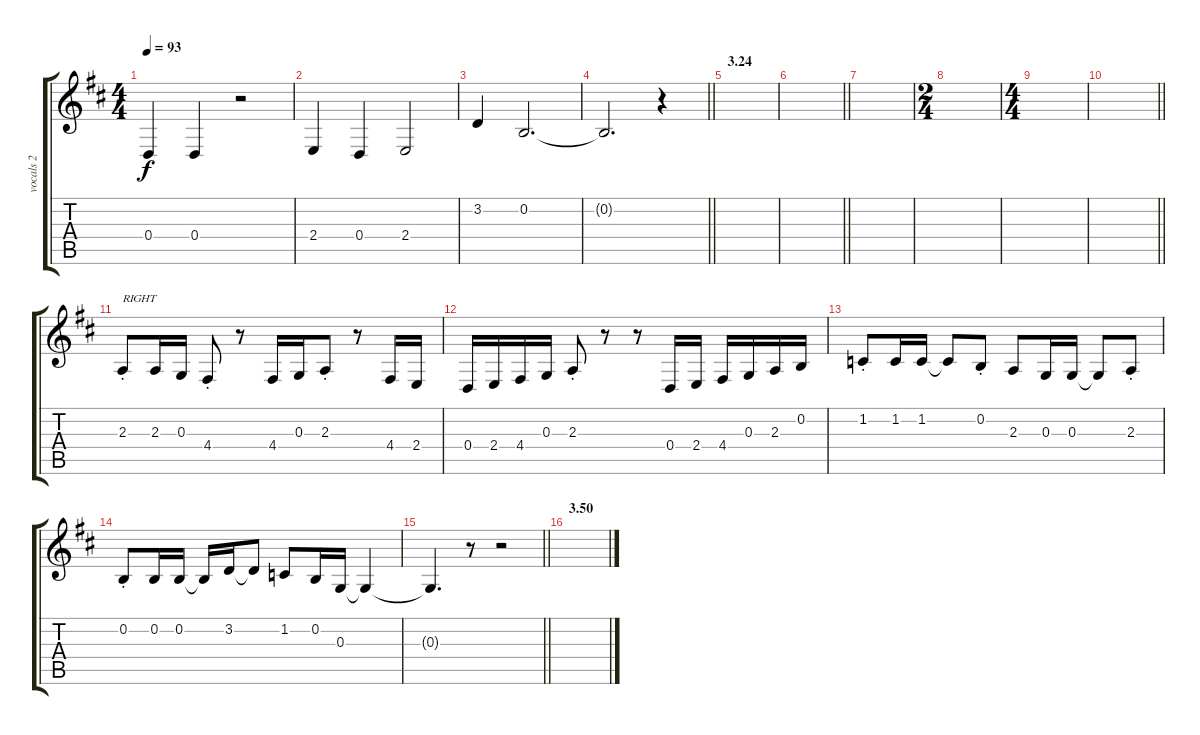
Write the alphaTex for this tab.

\track ("vocals 2" "vocals 2") {instrument clarinet}
\staff {score tabs}
\tuning (E4 B3 G3 D3 A2 E2) {hide}
\ts (4 4)
\tempo 93
\clef g2
\ks d
0.4.4{dy f} 0.4.4 r.2 |
2.4.4 0.4.4 2.4.2 |
3.2.4 0.2.2{d} |
\barLineRight lightlight
0.2{t}.2{d} r.4 |
\section ("" "3.24")
|
\barLineRight lightlight
|
|
\ts (2 4)
|
\ts (4 4)
|
\barLineRight lightlight
|
2.3{st}.8{txt "RIGHT" balance 10} 2.3.16 0.3.16 4.4{st}.8 r.8 4.4.16 0.3.16 2.3{st}.8 r.8 4.4.16 2.4.16 |
0.4.16 2.4.16 4.4.16 0.3.16 2.3{st}.8 r.8 r.8 0.4.16 2.4.16 4.4.16 0.3.16 2.3.16 0.2.16 |
1.2{st}.8 1.2.16 1.2.16 1.2{t}.8 0.2{st}.8 2.3.8 0.3.16 0.3.16 0.3{t}.8 2.3{st}.8 |
0.2{st}.8 0.2.16 0.2.16 0.2{t}.16 3.2.16 3.2{t}.8 1.2.8 0.2.16 0.3.16 0.3{t}.4 |
\barLineRight lightlight
0.3{t}.4{d} r.8 r.2 |
\section ("" "3.50")
